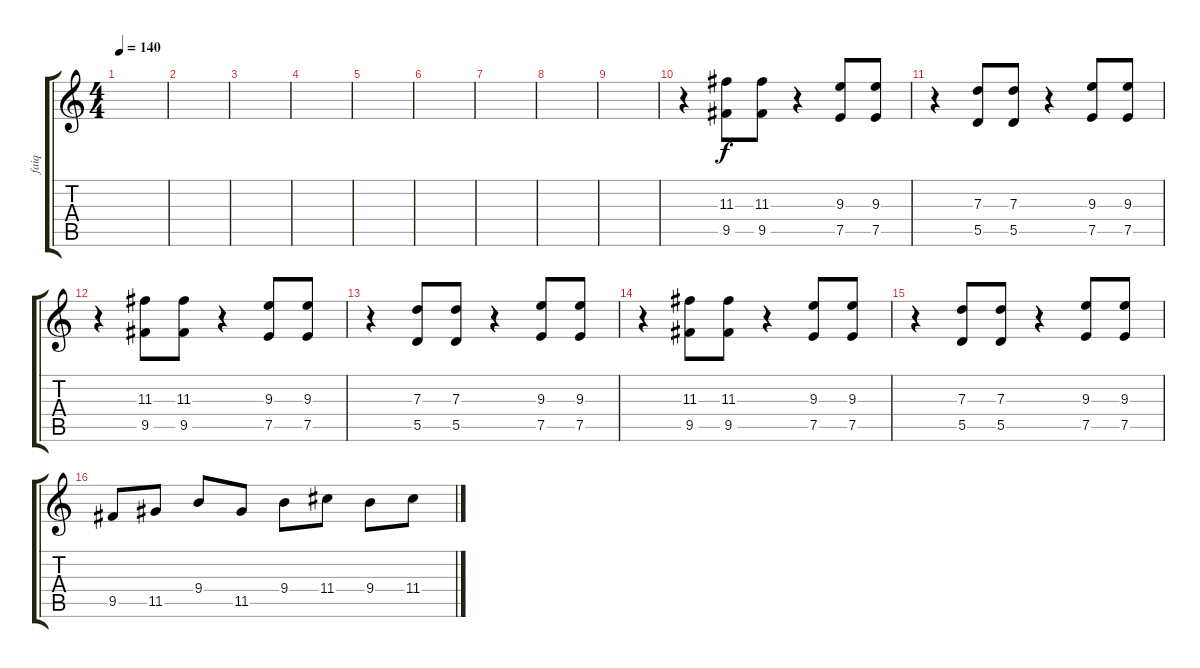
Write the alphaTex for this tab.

\track ("faiq" "faiq") {instrument distortionguitar}
\staff {score tabs}
\tuning (E4 B3 G3 D3 A2 E2) {hide}
\ts (4 4)
\tempo 140
\clef g2
\ks c
|
|
|
|
|
|
|
|
|
r.4 (11.3 9.5).8 (11.3 9.5).8 r.4 (9.3 7.5).8 (9.3 7.5).8 |
r.4 (7.3 5.5).8 (7.3 5.5).8 r.4 (9.3 7.5).8 (9.3 7.5).8 |
r.4 (11.3 9.5).8 (11.3 9.5).8 r.4 (9.3 7.5).8 (9.3 7.5).8 |
r.4 (7.3 5.5).8 (7.3 5.5).8 r.4 (9.3 7.5).8 (9.3 7.5).8 |
r.4 (11.3 9.5).8 (11.3 9.5).8 r.4 (9.3 7.5).8 (9.3 7.5).8 |
r.4 (7.3 5.5).8 (7.3 5.5).8 r.4 (9.3 7.5).8 (9.3 7.5).8 |
9.5.8 11.5.8 9.4.8 11.5.8 9.4.8 11.4.8 9.4.8 11.4.8
